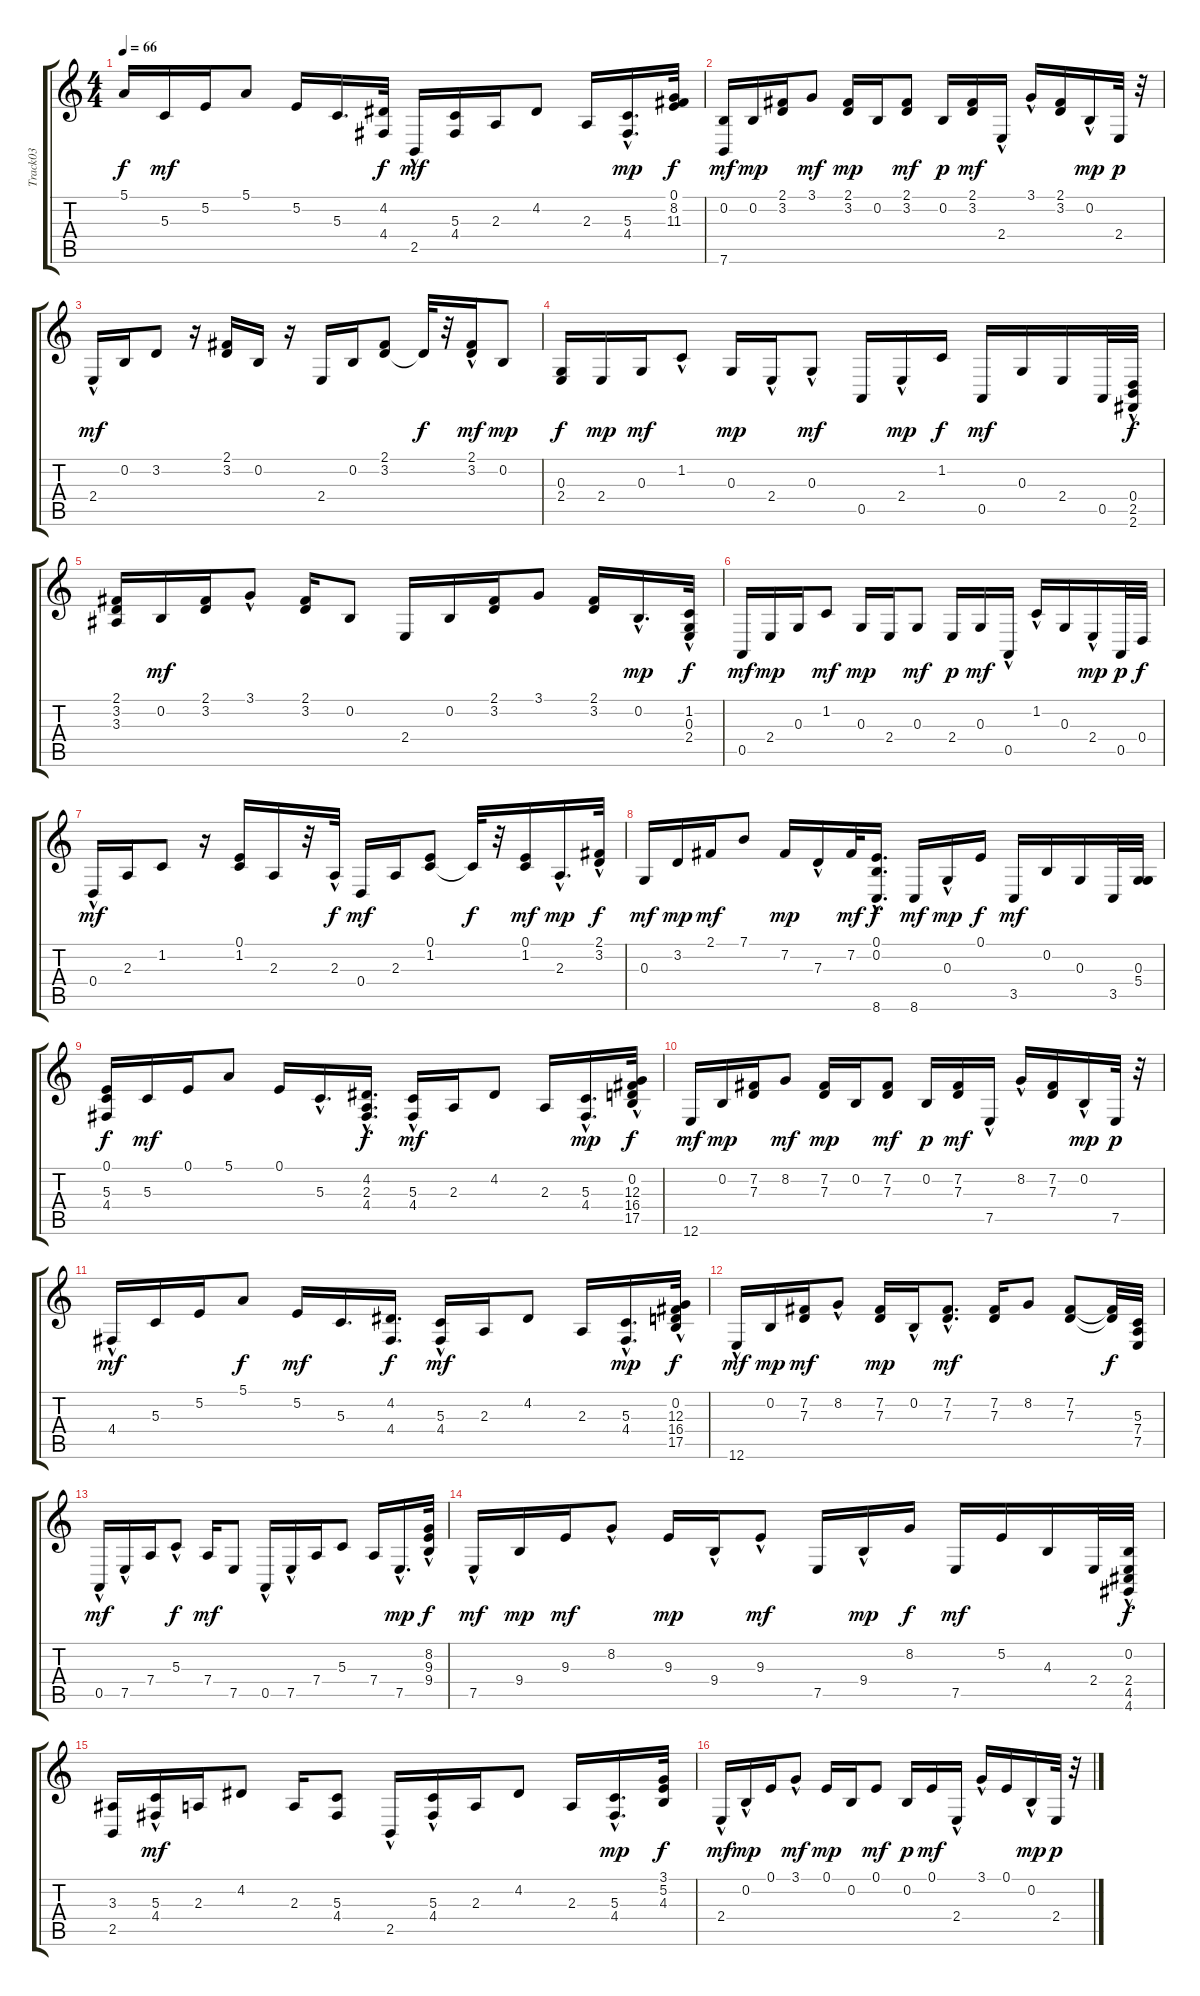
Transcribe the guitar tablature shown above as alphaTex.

\track ("Track03" "Track03") {instrument acousticgrandpiano}
\staff {score tabs}
\tuning (E4 B3 G3 D3 A2 E2) {hide}
\ts (4 4)
\tempo 66
\clef g2
\ks c
5.1.16{dy f} 5.3.16{dy mf} 5.2.16 5.1.8 5.2.16 5.3.16{d} (4.2 4.4).32{dy f} 2.5{hac}.16{dy mf} (5.3 4.4).16 2.3.16 4.2.8 2.3.16 (5.3{hac} 4.4{hac}).16{d dy mp} (0.1 8.2 11.3).32{dy f} |
(0.2 7.6).16{dy mf} 0.2.16{dy mp} (2.1 3.2).16 3.1.8{dy mf} (2.1 3.2).16{dy mp} 0.2.16 (2.1 3.2).8{dy mf} 0.2.16{dy p} (2.1 3.2).16{dy mf} 2.4{hac}.16 3.1{hac}.16 (2.1 3.2).16 0.2{hac}.16{dy mp} 2.4.32{dy p} r.32 |
2.4{hac}.16{dy mf} 0.2.16 3.2.8 r.16 (2.1 3.2).16 0.2.16 r.16 2.4.16 0.2.16 (2.1 3.2).8 3.2{t}.32{dy f} r.32 (2.1{hac} 3.2{hac}).16{dy mf} 0.2.8{dy mp} |
(0.3 2.4).16{dy f} 2.4.16{dy mp} 0.3.16{dy mf} 1.2{hac}.8 0.3.16{dy mp} 2.4{hac}.16 0.3{hac}.8{dy mf} 0.5.16 2.4{hac}.16{dy mp} 1.2.16{dy f} 0.5.16{dy mf} 0.3.16 2.4.16 0.5.32 (0.4 2.5{hac} 2.6).32{dy f} |
(2.1 3.2 3.3).16 0.2.16{dy mf} (2.1 3.2).16 3.1{hac}.8 (2.1 3.2).16 0.2.8 2.4.16 0.2.16 (2.1 3.2).16 3.1.8 (2.1 3.2).16 0.2{hac}.16{d dy mp} (1.2 0.3{hac} 2.4).32{dy f} |
0.5.16{dy mf} 2.4.16{dy mp} 0.3.16 1.2.8{dy mf} 0.3.16{dy mp} 2.4.16 0.3.8{dy mf} 2.4.16{dy p} 0.3.16{dy mf} 0.5{hac}.16 1.2{hac}.16 0.3.16 2.4{hac}.16{dy mp} 0.5.32{dy p} 0.4.32{dy f} |
0.4{hac}.16{dy mf} 2.3.16 1.2.8 r.16 (0.1 1.2).16 2.3.16 r.32 2.3{hac}.32{dy f} 0.4.16{dy mf} 2.3.16 (0.1 1.2).8 1.2{t}.32{dy f} r.32 (0.1 1.2).16{dy mf} 2.3{hac}.16{d dy mp} (2.1{hac} 3.2).32{dy f} |
0.3.16{dy mf} 3.2.16{dy mp} 2.1.16{dy mf} 7.1.8 7.2.16{dy mp} 7.3{hac}.16 7.2.32{dy mf} (0.1{hac} 0.2 8.6).16{d dy f} 8.6.16{dy mf} 0.3{hac}.16{dy mp} 0.1.16{dy f} 3.5.16{dy mf} 0.2.16 0.3.16 3.5.32 (0.3 5.4).32 |
(0.1 5.3 4.4).16{dy f} 5.3.16{dy mf} 0.1.16 5.1.8 0.1.16 5.3{hac}.16{d} (4.2 2.3{hac} 4.4).16{d dy f} (5.3{hac} 4.4{hac}).16{dy mf} 2.3.16 4.2.8 2.3.16 (5.3{hac} 4.4{hac}).16{d dy mp} (0.2 12.3 16.4{hac} 17.5{hac}).32{dy f} |
12.6.16{dy mf} 0.2.16{dy mp} (7.2 7.3).16 8.2.8{dy mf} (7.2 7.3).16{dy mp} 0.2.16 (7.2 7.3).8{dy mf} 0.2.16{dy p} (7.2 7.3).16{dy mf} 7.5{hac}.16 8.2{hac}.16 (7.2 7.3).16 0.2{hac}.16{dy mp} 7.5.32{dy p} r.32 |
4.4{hac}.16{dy mf} 5.3.16 5.2.16 5.1.8{dy f} 5.2.16{dy mf} 5.3.16{d} (4.2 4.4).16{d dy f} (5.3{hac} 4.4).16{dy mf} 2.3.16 4.2.8 2.3.16 (5.3{hac} 4.4{hac}).16{d dy mp} (0.2 12.3 16.4{hac} 17.5{hac}).32{dy f} |
12.6{hac}.16{dy mf} 0.2.16{dy mp} (7.2 7.3).16{dy mf} 8.2{hac}.8 (7.2 7.3).16{dy mp} 0.2{hac}.16 (7.2{hac} 7.3{hac}).8{d dy mf} (7.2 7.3).16 8.2.8 (7.2 7.3).8 (7.2{t} 7.3{t}).32{dy f} (5.3 7.4 7.5).32 |
0.5{hac}.16{dy mf} 7.5{hac}.16 7.4.16 5.3{hac}.8{dy f} 7.4.16{dy mf} 7.5.8 0.5{hac}.16 7.5{hac}.16 7.4.16 5.3.8 7.4.16 7.5{hac}.16{d dy mp} (8.2 9.3{hac} 9.4).32{dy f} |
7.5{hac}.16{dy mf} 9.4.16{dy mp} 9.3.16{dy mf} 8.2{hac}.8 9.3.16{dy mp} 9.4{hac}.16 9.3{hac}.8{dy mf} 7.5.16 9.4{hac}.16{dy mp} 8.2.16{dy f} 7.5.16{dy mf} 5.2.16 4.3.16 2.4.32 (0.2 2.4{hac} 4.5 4.6).32{dy f} |
(3.3 2.5).16 (5.3{hac} 4.4{hac}).16{dy mf} 2.3.16 4.2.8 2.3.16 (5.3 4.4).8 2.5{hac}.16 (5.3{hac} 4.4{hac}).16 2.3.16 4.2.8 2.3.16 (5.3{hac} 4.4{hac}).16{d dy mp} (3.1 5.2 4.3).32{dy f} |
2.4{hac}.16{dy mf} 0.2{hac}.16{dy mp} 0.1.16 3.1{hac}.8{dy mf} 0.1.16{dy mp} 0.2.16 0.1.8{dy mf} 0.2.16{dy p} 0.1.16{dy mf} 2.4{hac}.16 3.1{hac}.16 0.1.16 0.2{hac}.16{dy mp} 2.4.32{dy p} r.32
